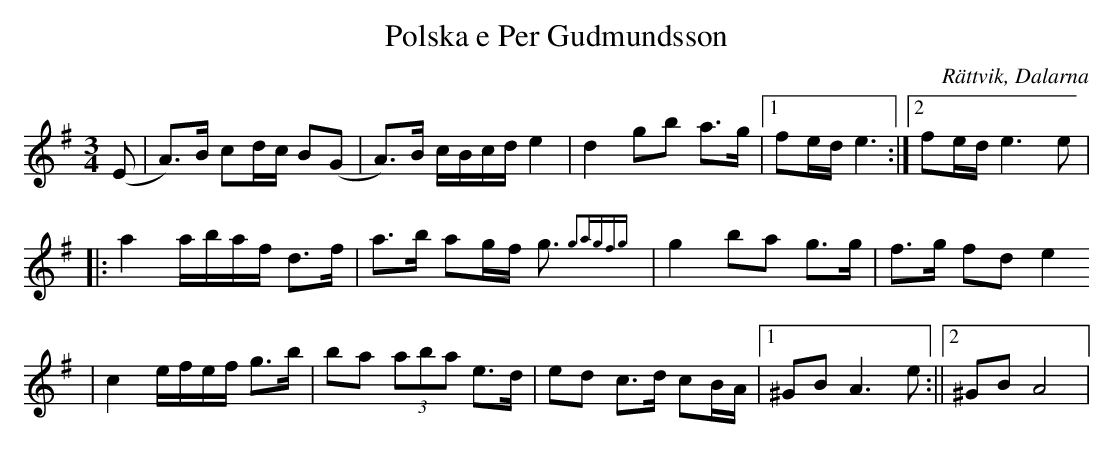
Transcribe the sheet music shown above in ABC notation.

X:1
T:Polska e Per Gudmundsson
O:Rättvik, Dalarna
M:3/4
L:1/16
K:G
(E2|A2)>B2 c2dc B2(G2|A2)>B2 cBcde4 |d4g2b2 a2>g2|1f2ed e6:|2f2ed e6e2|
|:a4abaf d2>f2| a2>b2 a2gf g3{g2agfg}|g4b2a2 g2>g2 |f2>g2 f2d2e4
|c4efef g2>b2|b2a2 (3a2b2a2 e2>d2|e2d2 c2>d2 c2BA|1^G2B2A6e2:||2^G2B2A8|
